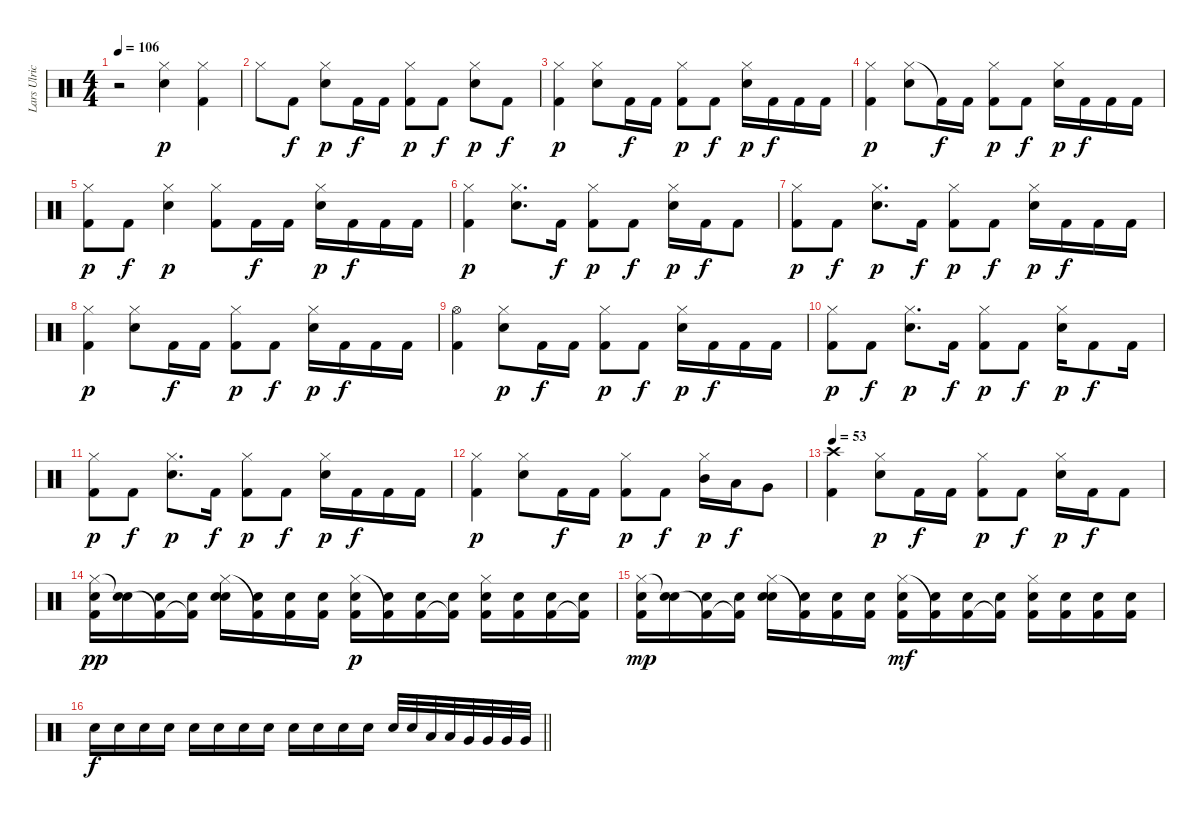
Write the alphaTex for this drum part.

\track ("Lars Ulrich" "Lars Ulric") {instrument percussion}
\staff {score}
\articulation defaults
\ts (4 4)
\tempo 106
\tempo 53
\tempo 106
\clef neutral
\ks c
r.2{dy p} ("Hi-Hat (closed)" "Electric Snare (hit)").4 ("Hi-Hat (closed)" "Kick (hit) 2").4 |
"Hi-Hat (closed)".8 "Kick (hit) 2".8{dy f} ("Hi-Hat (closed)" "Electric Snare (hit)").8{dy p} "Kick (hit) 2".16{dy f} "Kick (hit) 2".16 ("Hi-Hat (closed)" "Kick (hit) 2").8{dy p} "Kick (hit) 2".8{dy f} ("Hi-Hat (closed)" "Electric Snare (hit)").8{dy p} "Kick (hit) 2".8{dy f} |
("Hi-Hat (closed)" "Kick (hit) 2").4{dy p} ("Hi-Hat (closed)" "Electric Snare (hit)").8 "Kick (hit) 2".16{dy f} "Kick (hit) 2".16 ("Hi-Hat (closed)" "Kick (hit) 2").8{dy p} "Kick (hit) 2".8{dy f} ("Hi-Hat (closed)" "Electric Snare (hit)").16{dy p} "Kick (hit) 2".16{dy f} "Kick (hit) 2".16 "Kick (hit) 2".16 |
("Hi-Hat (closed)" "Kick (hit) 2").4{dy p} ("Hi-Hat (closed)" "Electric Snare (hit)").8 "Kick (hit) 2"{t}.16{dy f} "Kick (hit) 2".16 ("Hi-Hat (closed)" "Kick (hit) 2").8{dy p} "Kick (hit) 2".8{dy f} ("Hi-Hat (closed)" "Electric Snare (hit)").16{dy p} "Kick (hit) 2".16{dy f} "Kick (hit) 2".16 "Kick (hit) 2".16 |
("Hi-Hat (closed)" "Kick (hit) 2").8{dy p} "Kick (hit) 2".8{dy f} ("Hi-Hat (closed)" "Electric Snare (hit)").4{dy p} ("Hi-Hat (closed)" "Kick (hit) 2").8 "Kick (hit) 2".16{dy f} "Kick (hit) 2".16 ("Hi-Hat (closed)" "Electric Snare (hit)").16{dy p} "Kick (hit) 2".16{dy f} "Kick (hit) 2".16 "Kick (hit) 2".16 |
("Hi-Hat (closed)" "Kick (hit) 2").4{dy p} ("Hi-Hat (closed)" "Electric Snare (hit)").8{d} "Kick (hit) 2".16{dy f} ("Hi-Hat (closed)" "Kick (hit) 2").8{dy p} "Kick (hit) 2".8{dy f} ("Hi-Hat (closed)" "Electric Snare (hit)").16{dy p} "Kick (hit) 2".16{dy f} "Kick (hit) 2".8 |
("Hi-Hat (closed)" "Kick (hit) 2").8{dy p} "Kick (hit) 2".8{dy f} ("Hi-Hat (closed)" "Electric Snare (hit)").8{d dy p} "Kick (hit) 2".16{dy f} ("Hi-Hat (closed)" "Kick (hit) 2").8{dy p} "Kick (hit) 2".8{dy f} ("Hi-Hat (closed)" "Electric Snare (hit)").16{dy p} "Kick (hit) 2".16{dy f} "Kick (hit) 2".16 "Kick (hit) 2".16 |
("Hi-Hat (closed)" "Kick (hit) 2").4{dy p} ("Hi-Hat (closed)" "Electric Snare (hit)").8 "Kick (hit) 2".16{dy f} "Kick (hit) 2".16 ("Hi-Hat (closed)" "Kick (hit) 2").8{dy p} "Kick (hit) 2".8{dy f} ("Hi-Hat (closed)" "Electric Snare (hit)").16{dy p} "Kick (hit) 2".16{dy f} "Kick (hit) 2".16 "Kick (hit) 2".16 |
("Hi-Hat (open)" "Kick (hit) 2").4 ("Hi-Hat (closed)" "Electric Snare (hit)").8{dy p} "Kick (hit) 2".16{dy f} "Kick (hit) 2".16 ("Hi-Hat (closed)" "Kick (hit) 2").8{dy p} "Kick (hit) 2".8{dy f} ("Hi-Hat (closed)" "Electric Snare (hit)").16{dy p} "Kick (hit) 2".16{dy f} "Kick (hit) 2".16 "Kick (hit) 2".16 |
("Hi-Hat (closed)" "Kick (hit) 2").8{dy p} "Kick (hit) 2".8{dy f} ("Hi-Hat (closed)" "Electric Snare (hit)").8{d dy p} "Kick (hit) 2".16{dy f} ("Hi-Hat (closed)" "Kick (hit) 2").8{dy p} "Kick (hit) 2".8{dy f} ("Hi-Hat (closed)" "Electric Snare (hit)").16{dy p} "Kick (hit) 2".8{dy f} "Kick (hit) 2".16 |
("Hi-Hat (closed)" "Kick (hit) 2").8{dy p} "Kick (hit) 2".8{dy f} ("Hi-Hat (closed)" "Electric Snare (hit)").8{d dy p} "Kick (hit) 2".16{dy f} ("Hi-Hat (closed)" "Kick (hit) 2").8{dy p} "Kick (hit) 2".8{dy f} ("Hi-Hat (closed)" "Electric Snare (hit)").16{dy p} "Kick (hit) 2".16{dy f} "Kick (hit) 2".16 "Kick (hit) 2".16 |
("Hi-Hat (closed)" "Kick (hit) 2").4{dy p} ("Hi-Hat (closed)" "Electric Snare (hit)").8 "Kick (hit) 2".16{dy f} "Kick (hit) 2".16 ("Hi-Hat (closed)" "Kick (hit) 2").8{dy p} "Kick (hit) 2".8{dy f} ("Hi-Hat (closed)" "Mid Tom (hit)").16{dy p} "Low Tom (hit)".16{dy f} "Very Low Tom (hit)".8 |
\tempo 53
("Crash high (hit)" "Kick (hit) 2").4 ("Hi-Hat (closed)" "Electric Snare (hit)").8{dy p} "Kick (hit) 2".16{dy f} "Kick (hit) 2".16 ("Hi-Hat (closed)" "Kick (hit) 2").8{dy p} "Kick (hit) 2".8{dy f} ("Hi-Hat (closed)" "Electric Snare (hit)").16{dy p} "Kick (hit) 2".16{dy f} "Kick (hit) 2".8 |
("Hi-Hat (closed)" "Kick (hit) 2" "Electric Snare (hit)").16{dy pp} ("Electric Snare (hit)"{t} "Electric Snare (hit)").16 ("Kick (hit) 2"{t} "Electric Snare (hit)").16 ("Kick (hit) 2"{t} "Electric Snare (hit)").16 ("Hi-Hat (closed)" "Electric Snare (hit)" "Electric Snare (hit)").16 ("Kick (hit) 2"{t} "Electric Snare (hit)").16 ("Kick (hit) 2" "Electric Snare (hit)").16 ("Kick (hit) 2" "Electric Snare (hit)").16 ("Hi-Hat (closed)" "Kick (hit) 2" "Electric Snare (hit)").16{dy p} ("Kick (hit) 2"{t} "Electric Snare (hit)").16 ("Kick (hit) 2" "Electric Snare (hit)").16 ("Kick (hit) 2"{t} "Electric Snare (hit)").16 ("Hi-Hat (closed)" "Kick (hit) 2" "Electric Snare (hit)").16 ("Kick (hit) 2" "Electric Snare (hit)").16 ("Kick (hit) 2" "Electric Snare (hit)").16 ("Kick (hit) 2"{t} "Electric Snare (hit)").16 |
("Hi-Hat (closed)" "Kick (hit) 2" "Electric Snare (hit)").16{dy mp} ("Electric Snare (hit)"{t} "Electric Snare (hit)").16 ("Kick (hit) 2"{t} "Electric Snare (hit)").16 ("Kick (hit) 2"{t} "Electric Snare (hit)").16 ("Hi-Hat (closed)" "Electric Snare (hit)" "Electric Snare (hit)").16 ("Kick (hit) 2"{t} "Electric Snare (hit)").16 ("Kick (hit) 2" "Electric Snare (hit)").16 ("Kick (hit) 2" "Electric Snare (hit)").16 ("Hi-Hat (closed)" "Kick (hit) 2" "Electric Snare (hit)").16{dy mf} ("Kick (hit) 2"{t} "Electric Snare (hit)").16 ("Kick (hit) 2" "Electric Snare (hit)").16 ("Kick (hit) 2"{t} "Electric Snare (hit)").16 ("Hi-Hat (closed)" "Kick (hit) 2" "Electric Snare (hit)").16 ("Kick (hit) 2" "Electric Snare (hit)").16 ("Kick (hit) 2" "Electric Snare (hit)").16 ("Kick (hit) 2" "Electric Snare (hit)").16 |
\barLineRight lightlight "Electric Snare (hit)".16{dy f} "Electric Snare (hit)".16 "Electric Snare (hit)".16 "Electric Snare (hit)".16 "Electric Snare (hit)".16 "Electric Snare (hit)".16 "Electric Snare (hit)".16 "Electric Snare (hit)".16 "Electric Snare (hit)".16 "Electric Snare (hit)".16 "Electric Snare (hit)".16 "Electric Snare (hit)".16 "Electric Snare (hit)".32 "Electric Snare (hit)".32 "Low Tom (hit)".32 "Low Tom (hit)".32 "Very Low Tom (hit)".32 "Very Low Tom (hit)".32 "Very Low Tom (hit)".32 "Very Low Tom (hit)".32
